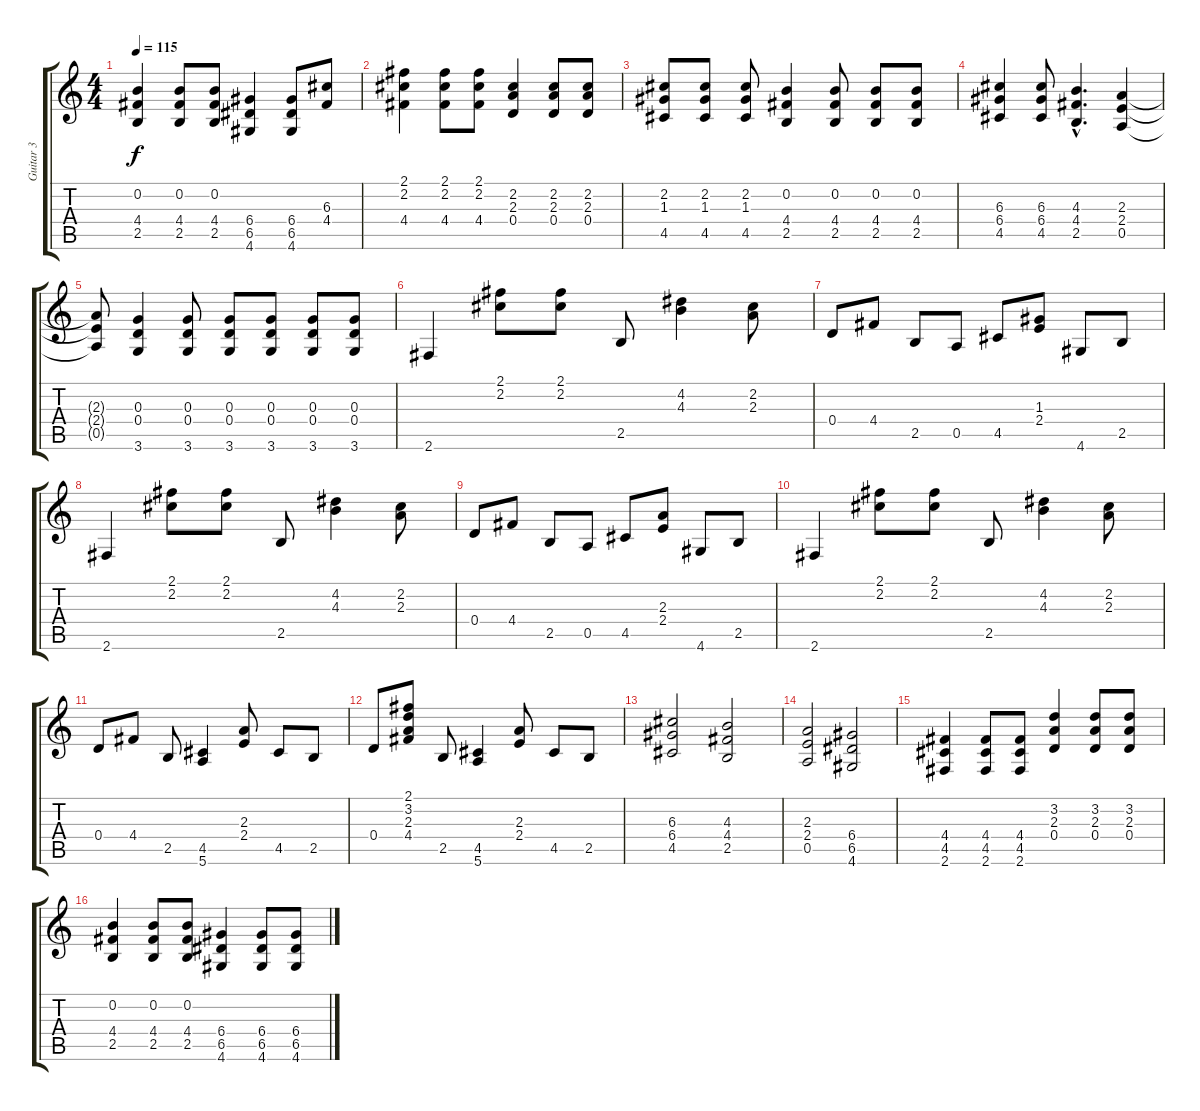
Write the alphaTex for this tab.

\track ("Guitar 3" "Guitar 3") {instrument distortionguitar}
\staff {score tabs}
\tuning (E4 B3 G3 D3 A2 E2) {hide}
\ts (4 4)
\tempo 115
\clef g2
\ks c
(0.2 4.4 2.5).4{dy f} (0.2 4.4 2.5).8 (0.2 4.4 2.5).8 (6.4 6.5 4.6).4 (6.4 6.5 4.6).8 (6.3 4.4).8 |
(2.1 2.2 4.4).4 (2.1 2.2 4.4).8 (2.1 2.2 4.4).8 (2.2 2.3 0.4).4 (2.2 2.3 0.4).8 (2.2 2.3 0.4).8 |
(2.2 1.3 4.5).8 (2.2 1.3 4.5).8 (2.2 1.3 4.5).8 (0.2 4.4 2.5).4 (0.2 4.4 2.5).8 (0.2 4.4 2.5).8 (0.2 4.4 2.5).8 |
(6.3 6.4 4.5).4 (6.3 6.4 4.5).8 (4.3{hac} 4.4{hac} 2.5{hac}).4{d} (2.3 2.4 0.5).4 |
(2.3{t} 2.4{t} 0.5{t}).8 (0.3 0.4 3.6).4 (0.3 0.4 3.6).8 (0.3 0.4 3.6).8 (0.3 0.4 3.6).8 (0.3 0.4 3.6).8 (0.3 0.4 3.6).8 |
2.6.4 (2.1 2.2).8 (2.1 2.2).8 2.5.8 (4.2 4.3).4 (2.2 2.3).8 |
0.4.8 4.4.8 2.5.8 0.5.8 4.5.8 (1.3 2.4).8 4.6.8 2.5.8 |
2.6.4 (2.1 2.2).8 (2.1 2.2).8 2.5.8 (4.2 4.3).4 (2.2 2.3).8 |
0.4.8 4.4.8 2.5.8 0.5.8 4.5.8 (2.3 2.4).8 4.6.8 2.5.8 |
2.6.4 (2.1 2.2).8 (2.1 2.2).8 2.5.8 (4.2 4.3).4 (2.2 2.3).8 |
0.4.8 4.4.8 2.5.8 (4.5 5.6).4 (2.3 2.4).8 4.5.8 2.5.8 |
0.4.8 (2.1 3.2 2.3 4.4).8 2.5.8 (4.5 5.6).4 (2.3 2.4).8 4.5.8 2.5.8 |
(6.3 6.4 4.5).2 (4.3 4.4 2.5).2 |
(2.3 2.4 0.5).2 (6.4 6.5 4.6).2 |
(4.4 4.5 2.6).4 (4.4 4.5 2.6).8 (4.4 4.5 2.6).8 (3.2 2.3 0.4).4 (3.2 2.3 0.4).8 (3.2 2.3 0.4).8 |
(0.2 4.4 2.5).4 (0.2 4.4 2.5).8 (0.2 4.4 2.5).8 (6.4 6.5 4.6).4 (6.4 6.5 4.6).8 (6.4 6.5 4.6).8
